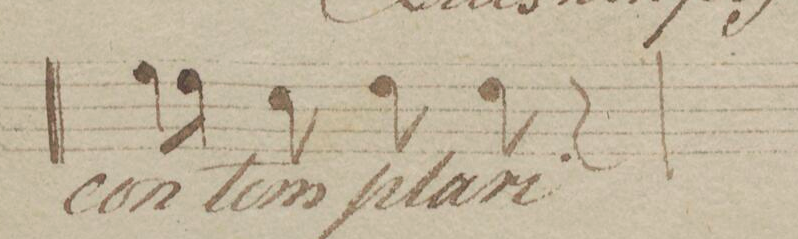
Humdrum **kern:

**kern	**text	**dynam
*I"Cant!	*	*
*clefC1	*	*
*k[b-e-]	*	*
*M6/8	*	*
8cc\L	con-	.
8b-\J	.	.
8a\	-tem-	.
8b-\	-pla-	.
8b-\	-ri	.
8r	.	.
=47	=47	=47
1.r	.	.
=48	=48	=48
=49	=49	=49
*-	*-	*-
